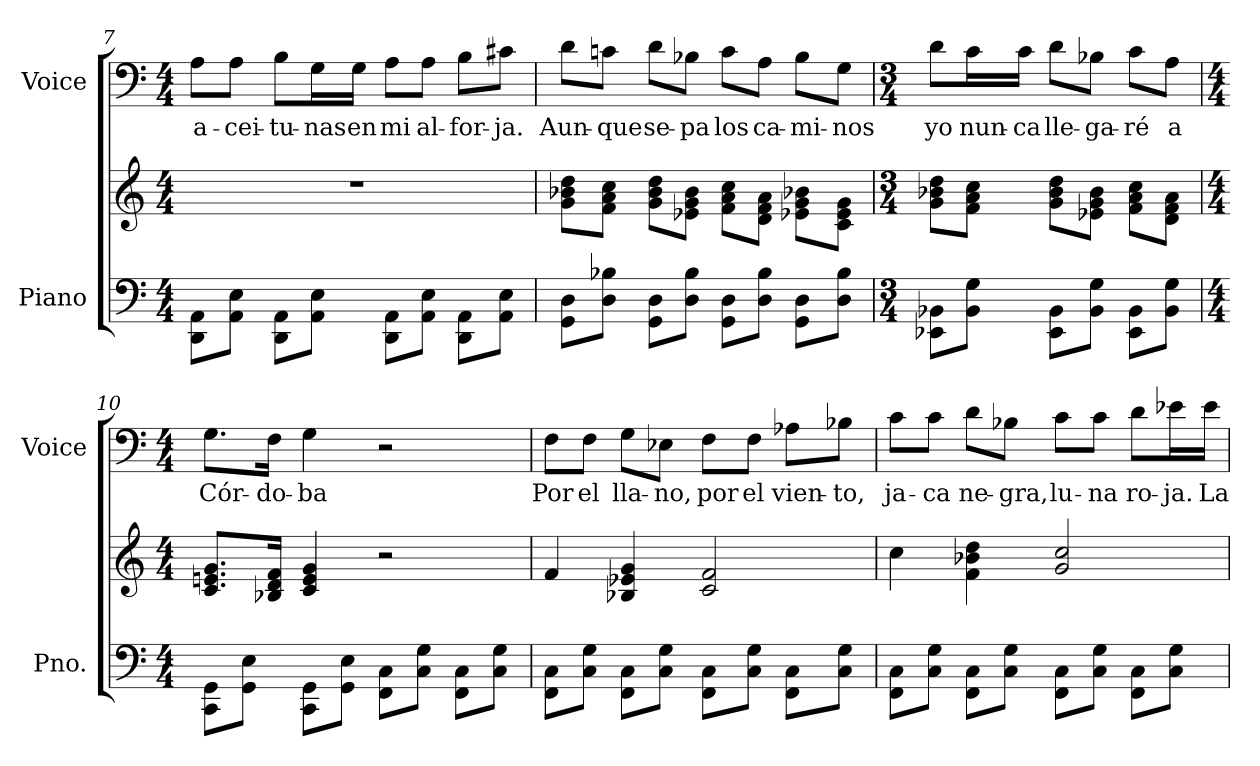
**kern	**kern	**kern	**text
*part2	*part2	*part1	*part1
*staff3	*staff2	*staff1	*staff1
*I"Piano	*	*I"Voice	*
*I'Pno.	*	*I'Voice	*
!!LO:LB:g=z
*clefF4	*clefG2	*clefF4	*
*k[]	*k[]	*k[]	*
*C:	*C:	*C:	*
*M4/4	*M4/4	*M4/4	*
=7	=7	=7	=7
!	!	!	!LO:LY:b:color=#000000
8DDi\ 8AAiL	1r	8Ai\L	a-
!	!	!	!LO:LY:b:color=#000000
8AAi\ 8EiJ	.	8Ai\J	-cei-
!	!	!	!LO:LY:b:color=#000000
8DDi\ 8AAiL	.	8Bi\L	-tu-
!	!	!	!LO:LY:b:color=#000000
8AAi\ 8EiJ	.	16Gi\L	-nas
!	!	!	!LO:LY:b:color=#000000
.	.	16Gi\JJ	en
!	!	!	!LO:LY:b:color=#000000
8DDi\ 8AAiL	.	8Ai\L	mi
!	!	!	!LO:LY:b:color=#000000
8AAi\ 8EiJ	.	8Ai\J	al-
!	!	!	!LO:LY:b:color=#000000
8DDi\ 8AAiL	.	8Bi\L	-for-
!	!	!	!LO:LY:b:color=#000000
8AAi\ 8EiJ	.	8c#Xi\J	-ja.
=8	=8	=8	=8
!	!	!	!LO:LY:b:color=#000000
8GGi\ 8DiL	8gi\ 8b-Xi 8ddiL	8di\L	Aun-
!	!	!	!LO:LY:b:color=#000000
8Di\ 8B-XiJ	8fi\ 8ai 8cciJ	8cni\J	-que
!	!	!	!LO:LY:b:color=#000000
8GGi\ 8DiL	8gi\ 8b-i 8ddiL	8di\L	se-
!	!	!	!LO:LY:b:color=#000000
8Di\ 8B-iJ	8e-Xi\ 8gi 8b-iJ	8B-Xi\J	-pa
!	!	!	!LO:LY:b:color=#000000
8GGi\ 8DiL	8fi\ 8ai 8cciL	8ci\L	los
!	!	!	!LO:LY:b:color=#000000
8Di\ 8B-iJ	8di\ 8fi 8aiJ	8Ai\J	ca-
!	!	!	!LO:LY:b:color=#000000
8GGi\ 8DiL	8e-Xi\ 8gi 8b-XiL	8B-i\L	-mi-
!	!	!	!LO:LY:b:color=#000000
8Di\ 8B-iJ	8ci\ 8e-i 8giJ	8Gi\J	-nos
!!LO:PB:g=z
=9	=9	=9	=9
*M3/4	*M3/4	*M3/4	*
!	!	!	!LO:LY:b:color=#000000
8EE-Xi\ 8BB-XiL	8gi\ 8b-Xi 8ddiL	8di\L	yo
!	!	!	!LO:LY:b:color=#000000
8BB-i\ 8GiJ	8fi\ 8ai 8cciJ	16ci\L	nun-
!	!	!	!LO:LY:b:color=#000000
.	.	16ci\JJ	-ca
!	!	!	!LO:LY:b:color=#000000
8EE-i\ 8BB-iL	8gi\ 8b-i 8ddiL	8di\L	lle-
!	!	!	!LO:LY:b:color=#000000
8BB-i\ 8GiJ	8e-Xi\ 8gi 8b-iJ	8B-Xi\J	-ga-
!	!	!	!LO:LY:b:color=#000000
8EE-i\ 8BB-iL	8fi\ 8ai 8cciL	8ci\L	-ré
!	!	!	!LO:LY:b:color=#000000
8BB-i\ 8GiJ	8di\ 8fi 8aiJ	8Ai\J	a
=10	=10	=10	=10
*M4/4	*M4/4	*M4/4	*
!	!	!	!LO:LY:b:color=#000000
8CCi\ 8GGiL	8.ci/ 8.eni 8.giL	8.Gi\L	Cór-
8GGi\ 8EiJ	.	.	.
!	!	!	!LO:LY:b:color=#000000
.	16B-Xi/ 16di 16fiJk	16Fi\Jk	-do-
!	!	!	!LO:LY:b:color=#000000
8CCi\ 8GGiL	4ci/ 4ei 4gi	4Gi\	-ba
8GGi\ 8EiJ	.	.	.
8FFi\ 8CiL	2r	2r	.
8Ci\ 8GiJ	.	.	.
8FFi\ 8CiL	.	.	.
8Ci\ 8GiJ	.	.	.
=11	=11	=11	=11
!	!	!	!LO:LY:b:color=#000000
8FFi\ 8CiL	4fi/	8Fi\L	Por
!	!	!	!LO:LY:b:color=#000000
8Ci\ 8GiJ	.	8Fi\J	el
!	!	!	!LO:LY:b:color=#000000
8FFi\ 8CiL	4B-Xi/ 4e-Xi 4gi	8Gi\L	lla-
!	!	!	!LO:LY:b:color=#000000
8Ci\ 8GiJ	.	8E-Xi\J	-no,
!	!	!	!LO:LY:b:color=#000000
8FFi\ 8CiL	2ci/ 2fi	8Fi\L	por
!	!	!	!LO:LY:b:color=#000000
8Ci\ 8GiJ	.	8Fi\J	el
!	!	!	!LO:LY:b:color=#000000
8FFi\ 8CiL	.	8A-Xi\L	vien-
!	!	!	!LO:LY:b:color=#000000
8Ci\ 8GiJ	.	8B-Xi\J	-to,
!!LO:LB:g=z
=12	=12	=12	=12
!	!	!	!LO:LY:b:color=#000000
8FFi\ 8CiL	4cci\	8ci\L	ja-
!	!	!	!LO:LY:b:color=#000000
8Ci\ 8GiJ	.	8ci\J	-ca
!	!	!	!LO:LY:b:color=#000000
8FFi\ 8CiL	4fi\ 4b-Xi 4ddi	8di\L	ne-
!	!	!	!LO:LY:b:color=#000000
8Ci\ 8GiJ	.	8B-Xi\J	-gra,
!	!	!	!LO:LY:b:color=#000000
8FFi\ 8CiL	2gi/ 2cci	8ci\L	lu-
!	!	!	!LO:LY:b:color=#000000
8Ci\ 8GiJ	.	8ci\J	-na
!	!	!	!LO:LY:b:color=#000000
8FFi\ 8CiL	.	8di\L	ro-
!	!	!	!LO:LY:b:color=#000000
8Ci\ 8GiJ	.	16e-Xi\L	-ja.
!	!	!	!LO:LY:b:color=#000000
.	.	16e-i\JJ	La
=	=	=	=
*-	*-	*-	*-
